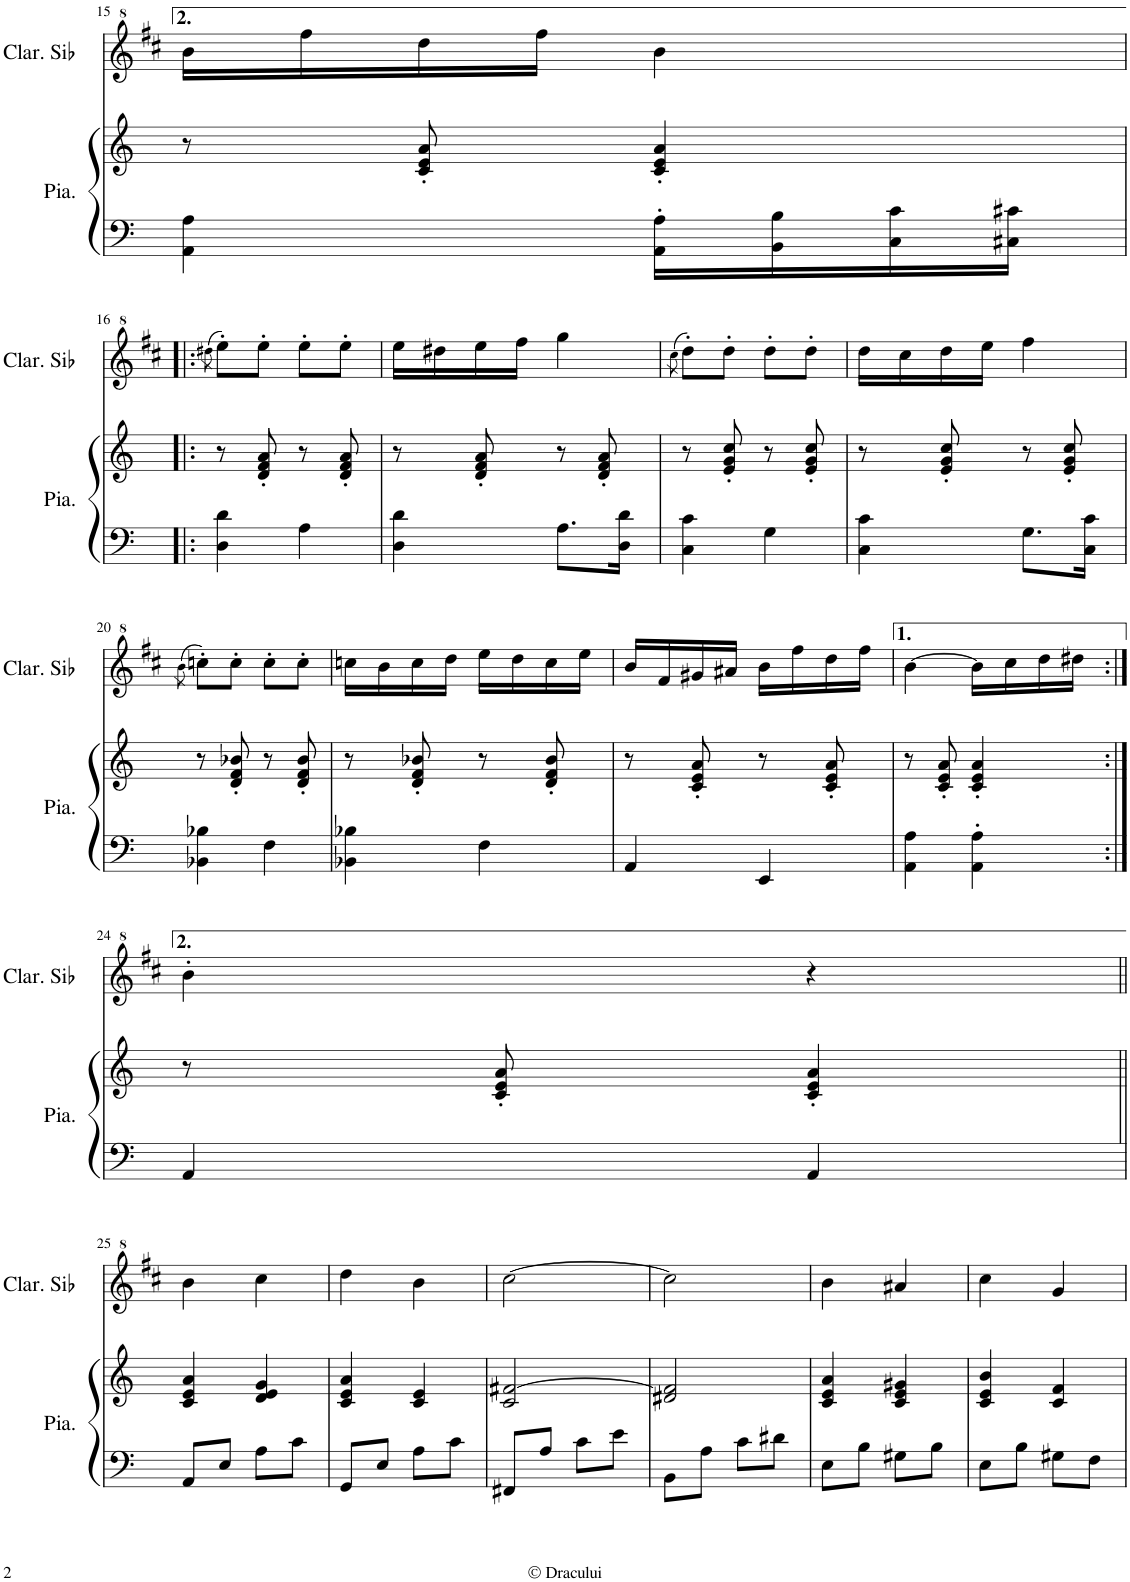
**kern	**kern	**kern
*part2	*part2	*part1
*staff3	*staff2	*staff1
*I"Piano	*	*I"Clarinette en Sib
*I'Pia.	*	*I'Clar. Sib
!!LO:PB:g=z
*clefF4	*clefG2	*clefG^2
*	*	*Trd1c2
*k[]	*k[]	*k[f#c#]
*M2/4	*M2/4	*M2/4
=15	=15	=15
4AA\ 4A\	8r	16bb\LL
.	.	16fff#\
.	8c/' 8e/' 8a/'	16ddd\
.	.	16fff#\JJ
16AA\' 16A\'LL	4c/' 4e/' 4a/'	4bb\
16BB\ 16B\	.	.
16C\ 16c\	.	.
16C#X\ 16c#X\JJ	.	.
!!LO:LB:g=z
=16!|:	=16!|:	=16!|:
.	.	(8qddd#X\
4D\ 4d\	8r	8eee'\L)
.	8d/' 8f/' 8a/'	8eee'\J
4A\	8r	8eee'\L
.	8d/' 8f/' 8a/'	8eee'\J
=17	=17	=17
4D\ 4d\	8r	16eee\LL
.	.	16ddd#X\
.	8d/' 8f/' 8a/'	16eee\
.	.	16fff#\JJ
8.A\L	8r	4ggg\
.	8d/' 8f/' 8a/'	.
16D\ 16d\Jk	.	.
=18	=18	=18
.	.	(8qccc#\
4C\ 4c\	8r	8ddd'\L)
.	8e/' 8g/' 8cc/'	8ddd'\J
4G\	8r	8ddd'\L
.	8e/' 8g/' 8cc/'	8ddd'\J
=19	=19	=19
4C\ 4c\	8r	16ddd\LL
.	.	16ccc#\
.	8e/' 8g/' 8cc/'	16ddd\
.	.	16eee\JJ
8.G\L	8r	4fff#\
.	8e/' 8g/' 8cc/'	.
16C\ 16c\Jk	.	.
!!LO:LB:g=z
=20	=20	=20
.	.	(8qbb\
4BB-X\ 4B-X\	8r	8cccn'\L)
.	8d/' 8f/' 8b-X/'	8ccc'\J
4F\	8r	8ccc'\L
.	8d/' 8f/' 8b-/'	8ccc'\J
=21	=21	=21
4BB-X\ 4B-X\	8r	16cccn\LL
.	.	16bb\
.	8d/' 8f/' 8b-X/'	16ccc\
.	.	16ddd\JJ
4F\	8r	16eee\LL
.	.	16ddd\
.	8d/' 8f/' 8b-/'	16ccc\
.	.	16eee\JJ
=22	=22	=22
4AA/	8r	16bb/LL
.	.	16ff#/
.	8c/' 8e/' 8a/'	16gg#X/
.	.	16aa#X/JJ
4EE/	8r	16bb\LL
.	.	16fff#\
.	8c/' 8e/' 8a/'	16ddd\
.	.	16fff#\JJ
=23	=23	=23
4AA\ 4A\	8r	[4bb\
.	8c/' 8e/' 8a/'	.
4AA\' 4A\'	4c/' 4e/' 4a/'	16bb\LL]
.	.	16ccc#\
.	.	16ddd\
.	.	16ddd#X\JJ
!!LO:LB:g=z
=24:|!	=24:|!	=24:|!
4AA/	8r	4bb'\
.	8c/' 8e/' 8a/'	.
4AA/	4c/' 4e/' 4a/'	4r
!!LO:LB:g=z
=25||	=25||	=25||
8AA/L	4c/ 4e/ 4a/	4bb\
8E/J	.	.
8A\L	4d/ 4e/ 4g/	4ccc#\
8c\J	.	.
=26	=26	=26
8GG/L	4c/ 4e/ 4a/	4ddd\
8E/J	.	.
8A\L	4c/ 4e/	4bb\
8c\J	.	.
=27	=27	=27
8FF#X/L	2c/ [2f#X/	[2ccc#\
8A/J	.	.
8c\L	.	.
8e\J	.	.
=28	=28	=28
8BB\L	2d#X/ 2f#/]	2ccc#\]
8A\J	.	.
8c\L	.	.
8d#X\J	.	.
=29	=29	=29
8E\L	4c/ 4e/ 4a/	4bb\
8B\J	.	.
8G#X\L	4c/ 4e/ 4g#X/	4aa#X/
8B\J	.	.
=30	=30	=30
8E\L	4c/ 4e/ 4b/	4ccc#\
8B\J	.	.
8G#X\L	4c/ 4f/	4gg/
8F\J	.	.
=	=	=
*-	*-	*-
